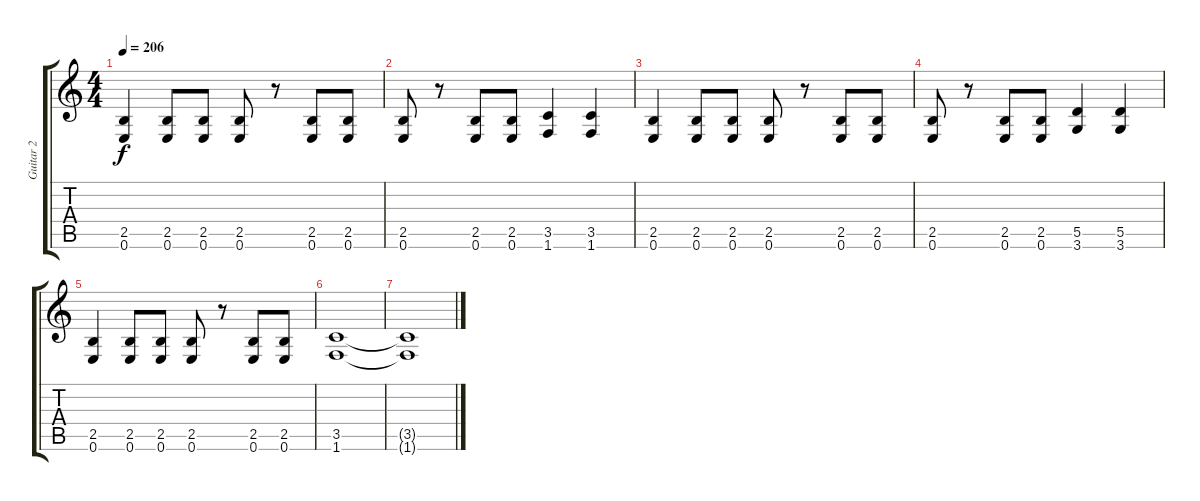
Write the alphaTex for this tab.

\track ("Guitar 2" "Guitar 2") {instrument distortionguitar}
\staff {score tabs}
\tuning (E4 B3 G3 D3 A2 E2) {hide}
\ts (4 4)
\tempo 206
\clef g2
\ks c
(2.5 0.6).4{dy f} (2.5 0.6).8 (2.5 0.6).8 (2.5 0.6).8 r.8 (2.5 0.6).8 (2.5 0.6).8 |
(2.5 0.6).8 r.8 (2.5 0.6).8 (2.5 0.6).8 (3.5 1.6).4 (3.5 1.6).4 |
(2.5 0.6).4 (2.5 0.6).8 (2.5 0.6).8 (2.5 0.6).8 r.8 (2.5 0.6).8 (2.5 0.6).8 |
(2.5 0.6).8 r.8 (2.5 0.6).8 (2.5 0.6).8 (5.5 3.6).4 (5.5 3.6).4 |
(2.5 0.6).4 (2.5 0.6).8 (2.5 0.6).8 (2.5 0.6).8 r.8 (2.5 0.6).8 (2.5 0.6).8 |
(3.5 1.6).1 |
(3.5{t} 1.6{t}).1
